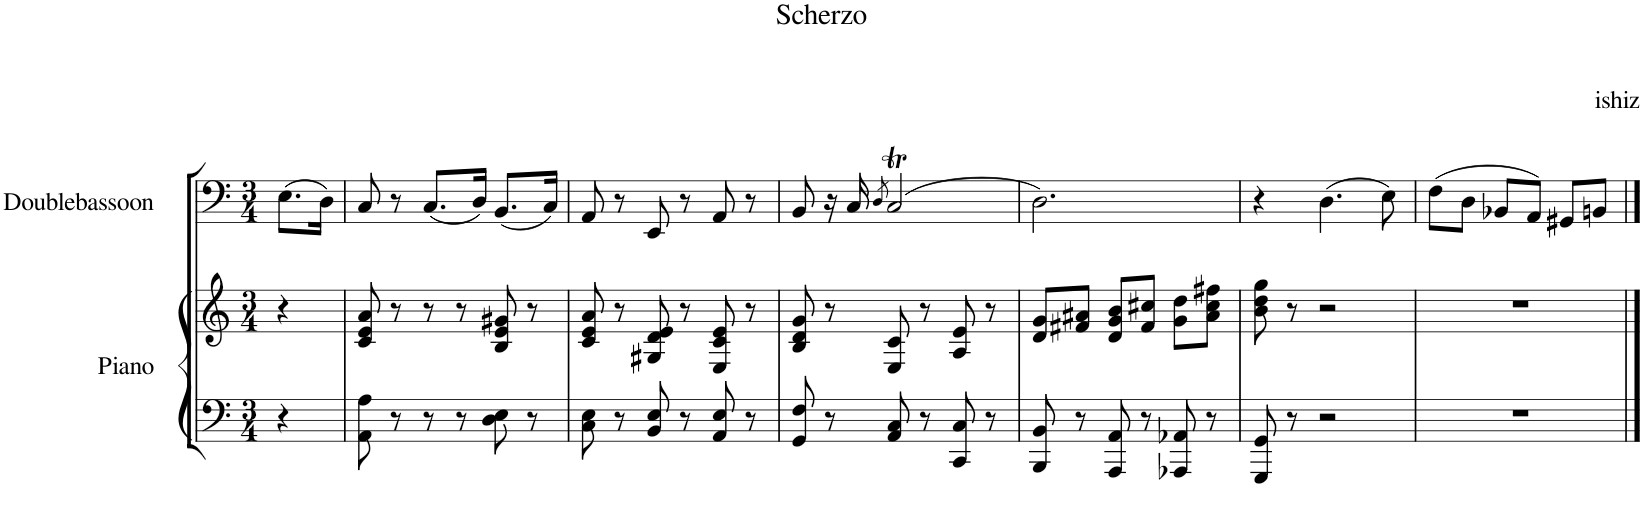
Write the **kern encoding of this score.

**kern	**kern	**kern
*part2	*part2	*part1
*staff3	*staff2	*staff1
*I"Piano	*	*I"Doublebassoon
*	*	*I'Dbn.
*clefF4	*clefG2	*clefF4
*	*	*Trd7c12
*k[]	*k[]	*k[]
*M3/4	*M3/4	*M3/4
=	=	=
4r	4r	(8.E\L
.	.	16D\Jk)
=1	=1	=1
8AA\ 8A\	8c/ 8e/ 8a/	8C/
8r	8r	8r
8r	8r	(8.C/L
8r	8r	.
.	.	16D/Jk)
8D\ 8E\	8B/ 8e/ 8g#X/	(8.BB/L
8r	8r	.
.	.	16C/Jk)
=2	=2	=2
8C\ 8E\	8c/ 8e/ 8a/	8AA/
8r	8r	8r
8BB/ 8E/	8G#X/ 8d/ 8e/	8EE/
8r	8r	8r
8AA/ 8E/	8E/ 8c/ 8e/	8AA/
8r	8r	8r
=3	=3	=3
8GG/ 8F/	8B/ 8d/ 8g/	8BB/
8r	8r	16r
.	.	16C/
.	.	8qD/
8AA/ 8C/	8E/ 8c/	(2CT/
8r	8r	.
8CC/ 8C/	8A/ 8e/	.
8r	8r	.
=4	=4	=4
8BBB/ 8BB/	8d/ 8g/L	2.D\)
8r	8f#X/ 8a#X/J	.
8AAA/ 8AA/	8d/ 8g/ 8b/L	.
8r	8f#/ 8cc#X/J	.
8AAA-X/ 8AA-X/	8g\ 8dd\L	.
8r	8a#\ 8cc#\ 8ff#X\J	.
=5	=5	=5
8GGG/ 8GG/	8b\ 8dd\ 8gg\	4r
8r	8r	.
2r	2r	(4.D\
.	.	8E\)
=6	=6	=6
2.r	2.r	(8F\L
.	.	8D\J
.	.	8BB-X/L
.	.	8AA/J)
.	.	8GG#X/L
.	.	8BBn/J
==	==	==
*-	*-	*-
